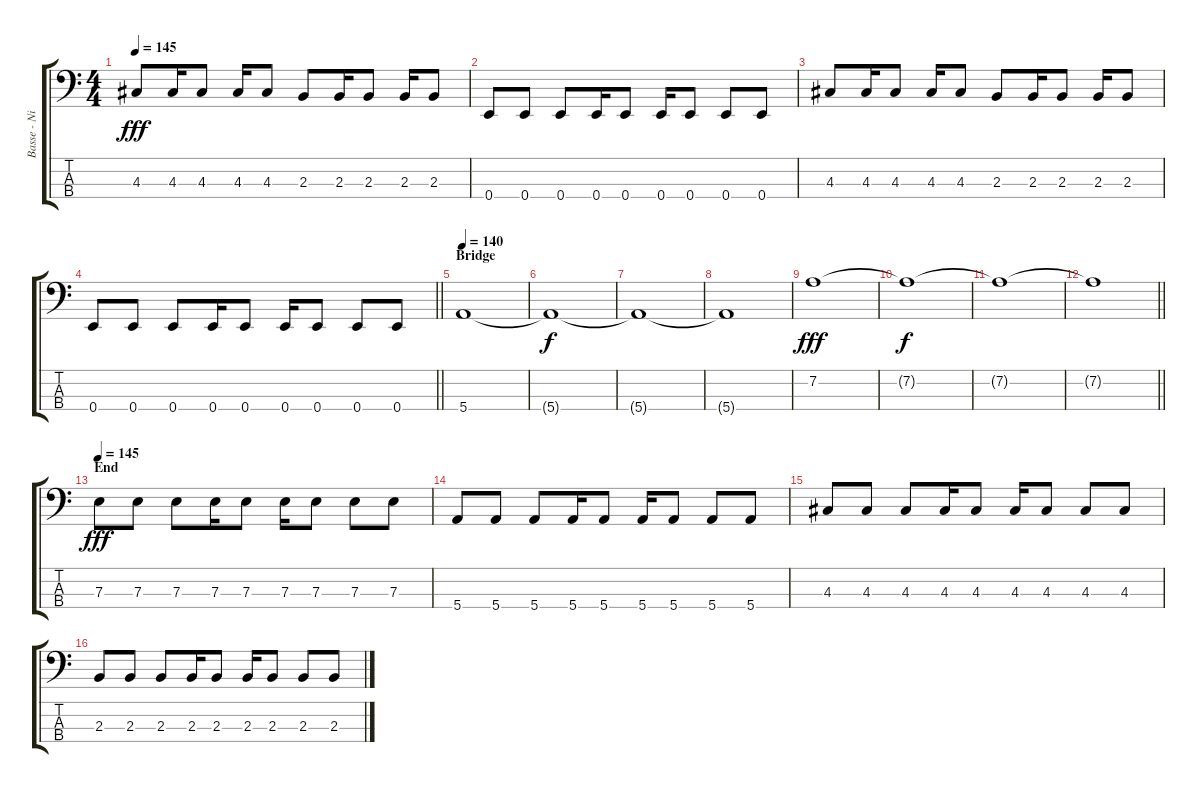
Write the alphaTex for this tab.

\track ("Basse - Nikola" "Basse - Ni") {instrument electricbasspick}
\staff {score tabs}
\tuning (G2 D2 A1 E1) {hide}
\ts (4 4)
\tempo 145
\clef f4
\ks c
4.3.8{dy fff} 4.3.16 4.3.8 4.3.16 4.3.8 2.3.8 2.3.16 2.3.8 2.3.16 2.3.8 |
0.4.8 0.4.8 0.4.8 0.4.16 0.4.8 0.4.16 0.4.8 0.4.8 0.4.8 |
4.3.8 4.3.16 4.3.8 4.3.16 4.3.8 2.3.8 2.3.16 2.3.8 2.3.16 2.3.8 |
\barLineRight lightlight
0.4.8 0.4.8 0.4.8 0.4.16 0.4.8 0.4.16 0.4.8 0.4.8 0.4.8 |
\section ("" "Bridge")
\tempo 140
5.4.1 |
5.4{t}.1{dy f} |
5.4{t}.1 |
5.4{t}.1 |
7.2.1{dy fff} |
7.2{t}.1{dy f} |
7.2{t}.1 |
\barLineRight lightlight
7.2{t}.1 |
\section ("" "End")
\tempo 145
7.3.8{dy fff} 7.3.8 7.3.8 7.3.16 7.3.8 7.3.16 7.3.8 7.3.8 7.3.8 |
5.4.8 5.4.8 5.4.8 5.4.16 5.4.8 5.4.16 5.4.8 5.4.8 5.4.8 |
4.3.8 4.3.8 4.3.8 4.3.16 4.3.8 4.3.16 4.3.8 4.3.8 4.3.8 |
2.3.8 2.3.8 2.3.8 2.3.16 2.3.8 2.3.16 2.3.8 2.3.8 2.3.8
